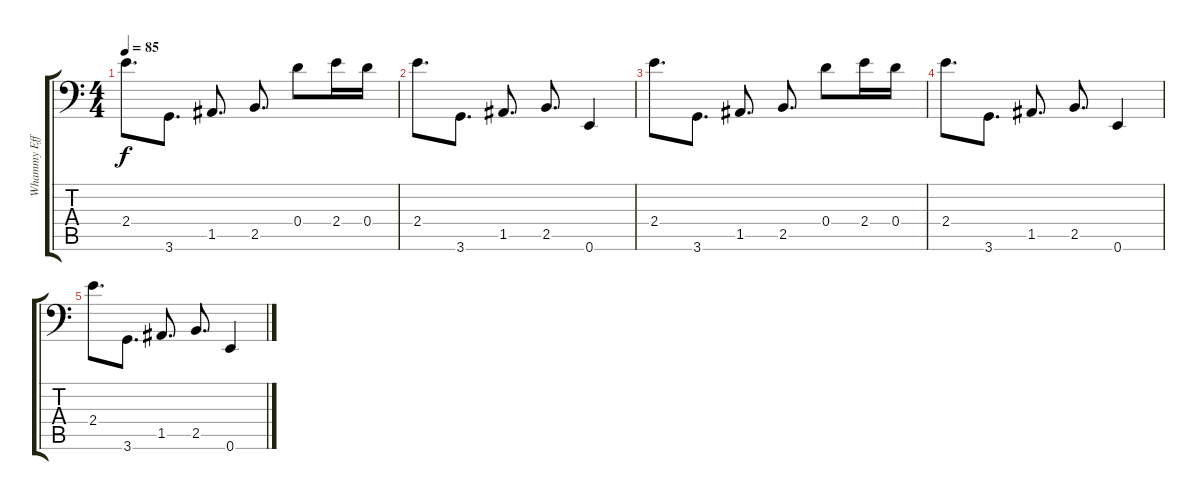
\track ("Whammy Effect (+1-1)" "Whammy Eff") {instrument distortionguitar}
\staff {score tabs}
\tuning (E5 B4 G3 D3 A1 E1) {hide}
\ts (4 4)
\tempo 85
\clef f4
\ks c
2.4.8{d dy f} 3.6.8{d} 1.5.8{d} 2.5.8{d} 0.4.8 2.4.16 0.4.16 |
2.4.8{d} 3.6.8{d} 1.5.8{d} 2.5.8{d} 0.6.4 |
2.4.8{d} 3.6.8{d} 1.5.8{d} 2.5.8{d} 0.4.8 2.4.16 0.4.16 |
2.4.8{d} 3.6.8{d} 1.5.8{d} 2.5.8{d} 0.6.4 |
2.4.8{d} 3.6.8{d} 1.5.8{d} 2.5.8{d} 0.6.4
